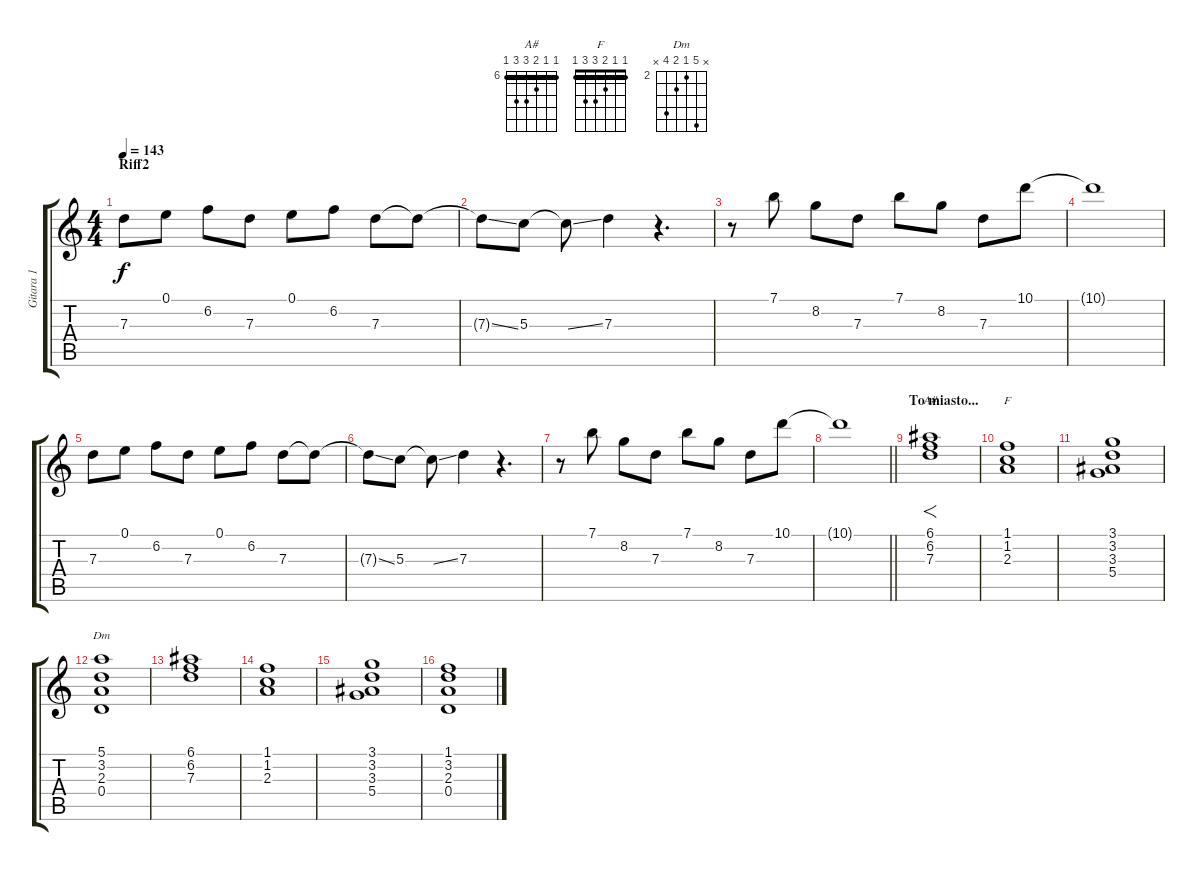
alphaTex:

\track ("Gitara 1" "Gitara 1") {instrument overdrivenguitar}
\staff {score tabs}
\tuning (E4 B3 G3 D3 A2 E2) {hide}
\chord ("A#" 6 6 7 8 8 6) {firstfret 6 barre 6}
\chord ("F" 1 1 2 3 3 1) {barre 1}
\chord ("Dm" x 6 2 3 5 x) {firstfret 2}
\ts (4 4)
\section ("" "Riff2")
\tempo 143
\clef g2
\ks c
7.3.8{dy f} 0.1.8 6.2.8 7.3.8 0.1.8 6.2.8 7.3.8 7.3{t}.8 |
7.3{ss t}.8 5.3.8 5.3{ss t}.8 7.3.4 r.4{d} |
r.8 7.1.8 8.2.8 7.3.8 7.1.8 8.2.8 7.3.8 10.1.8 |
10.1{t}.1 |
7.3.8 0.1.8 6.2.8 7.3.8 0.1.8 6.2.8 7.3.8 7.3{t}.8 |
7.3{ss t}.8 5.3.8 5.3{ss t}.8 7.3.4 r.4{d} |
r.8 7.1.8 8.2.8 7.3.8 7.1.8 8.2.8 7.3.8 10.1.8 |
\barLineRight lightlight
10.1{t}.1 |
\section ("" "To miasto...")
(6.1 6.2 7.3).1{f ch "A#"} |
(1.1 1.2 2.3).1{ch "F"} |
(3.1 3.2 3.3 5.4).1 |
(5.1 3.2 2.3 0.4).1{ch "Dm"} |
(6.1 6.2 7.3).1 |
(1.1 1.2 2.3).1 |
(3.1 3.2 3.3 5.4).1 |
(1.1 3.2 2.3 0.4).1
